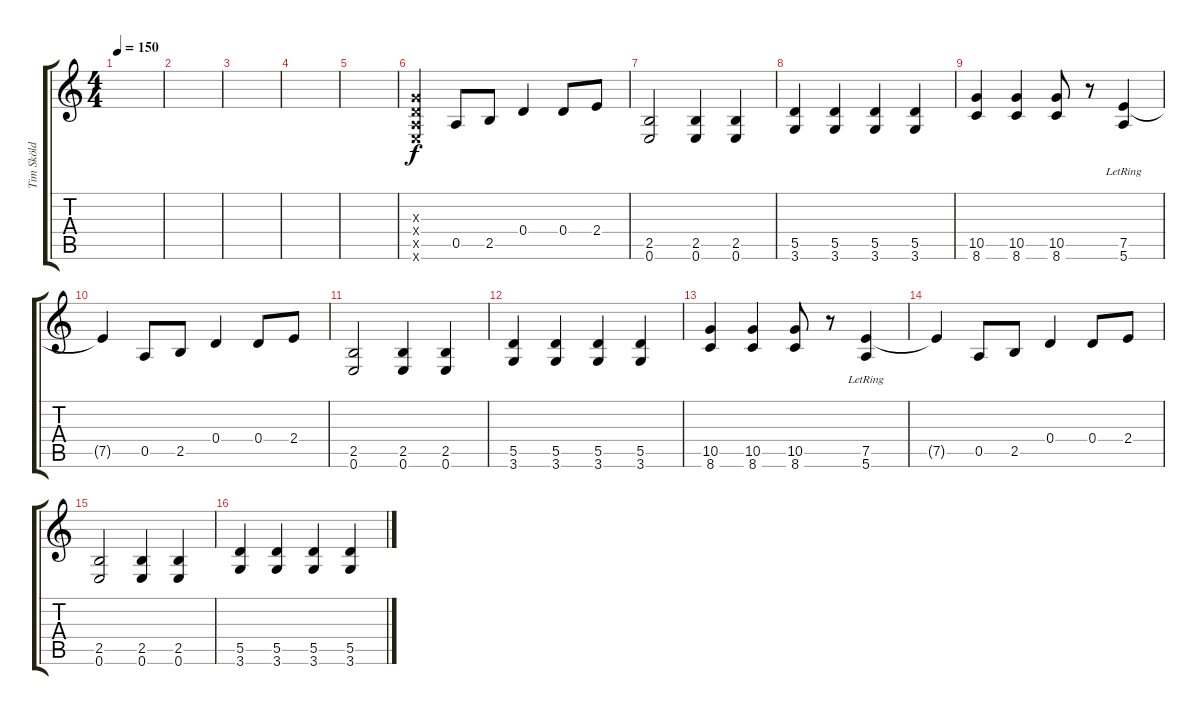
\track ("Tim Sköld" "Tim Sköld") {instrument distortionguitar}
\staff {score tabs}
\tuning (E4 B3 G3 D3 A2 E2) {hide}
\ts (4 4)
\tempo 150
\clef g2
\ks c
|
|
|
|
|
(0.3{x} 0.4{x} 0.5{x} 0.6{x}).4 0.5.8 2.5.8 0.4.4 0.4.8 2.4.8 |
(2.5 0.6).2 (2.5 0.6).4 (2.5 0.6).4 |
(5.5 3.6).4 (5.5 3.6).4 (5.5 3.6).4 (5.5 3.6).4 |
(10.5 8.6).4 (10.5 8.6).4 (10.5 8.6).8 r.8 (7.5 5.6{lr}).4 |
7.5{t}.4 0.5.8 2.5.8 0.4.4 0.4.8 2.4.8 |
(2.5 0.6).2 (2.5 0.6).4 (2.5 0.6).4 |
(5.5 3.6).4 (5.5 3.6).4 (5.5 3.6).4 (5.5 3.6).4 |
(10.5 8.6).4 (10.5 8.6).4 (10.5 8.6).8 r.8 (7.5 5.6{lr}).4 |
7.5{t}.4 0.5.8 2.5.8 0.4.4 0.4.8 2.4.8 |
(2.5 0.6).2 (2.5 0.6).4 (2.5 0.6).4 |
(5.5 3.6).4 (5.5 3.6).4 (5.5 3.6).4 (5.5 3.6).4
